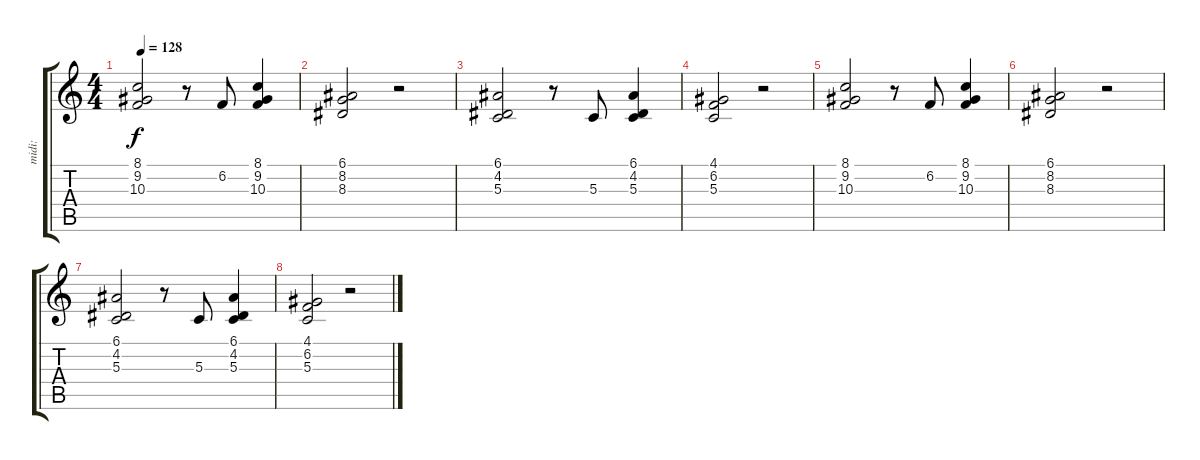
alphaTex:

\track ("midi:" "midi:") {instrument electricpiano1}
\staff {score tabs}
\tuning (E4 B3 G3 D3 A2 E2) {hide}
\ts (4 4)
\tempo 128
\clef g2
\ks c
(8.1 9.2 10.3).2{dy f} r.8 6.2.8 (8.1 9.2 10.3).4 |
(6.1 8.2 8.3).2 r.2 |
(6.1 4.2 5.3).2 r.8 5.3.8 (6.1 4.2 5.3).4 |
(4.1 6.2 5.3).2 r.2 |
(8.1 9.2 10.3).2 r.8 6.2.8 (8.1 9.2 10.3).4 |
(6.1 8.2 8.3).2 r.2 |
(6.1 4.2 5.3).2 r.8 5.3.8 (6.1 4.2 5.3).4 |
(4.1 6.2 5.3).2 r.2
